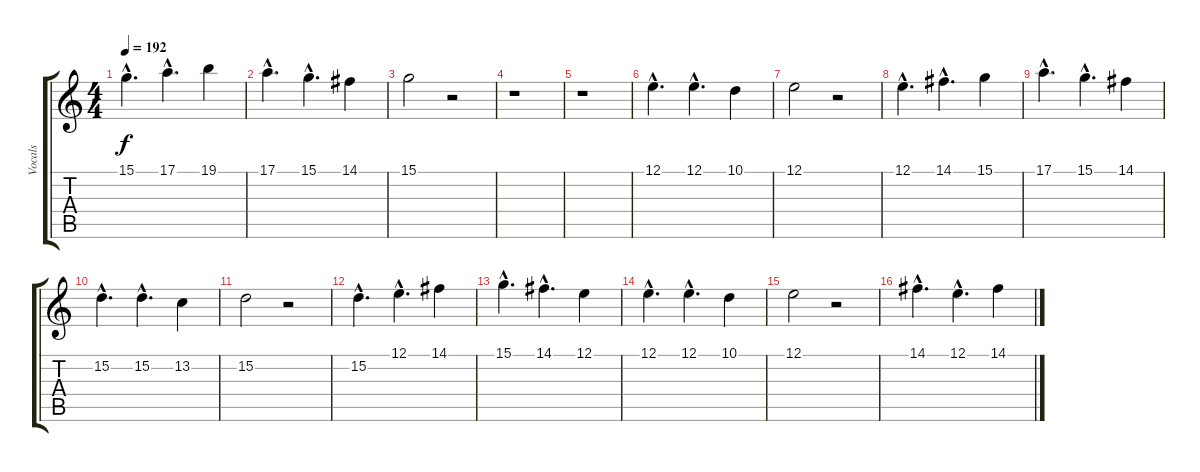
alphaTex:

\track ("Vocals" "Vocals") {instrument synthvoice}
\staff {score tabs}
\tuning (E4 B3 G3 D3 A2 E2) {hide}
\ts (4 4)
\tempo 192
\clef g2
\ks c
15.1{hac}.4{d dy f} 17.1{hac}.4{d} 19.1.4 |
17.1{hac}.4{d} 15.1{hac}.4{d} 14.1.4 |
15.1.2 r.2 |
r.1 |
r.1 |
12.1{hac}.4{d} 12.1{hac}.4{d} 10.1.4 |
12.1.2 r.2 |
12.1{hac}.4{d} 14.1{hac}.4{d} 15.1.4 |
17.1{hac}.4{d} 15.1{hac}.4{d} 14.1.4 |
15.2{hac}.4{d} 15.2{hac}.4{d} 13.2.4 |
15.2.2 r.2 |
15.2{hac}.4{d} 12.1{hac}.4{d} 14.1.4 |
15.1{hac}.4{d} 14.1{hac}.4{d} 12.1.4 |
12.1{hac}.4{d} 12.1{hac}.4{d} 10.1.4 |
12.1.2 r.2 |
14.1{hac}.4{d} 12.1{hac}.4{d} 14.1.4
